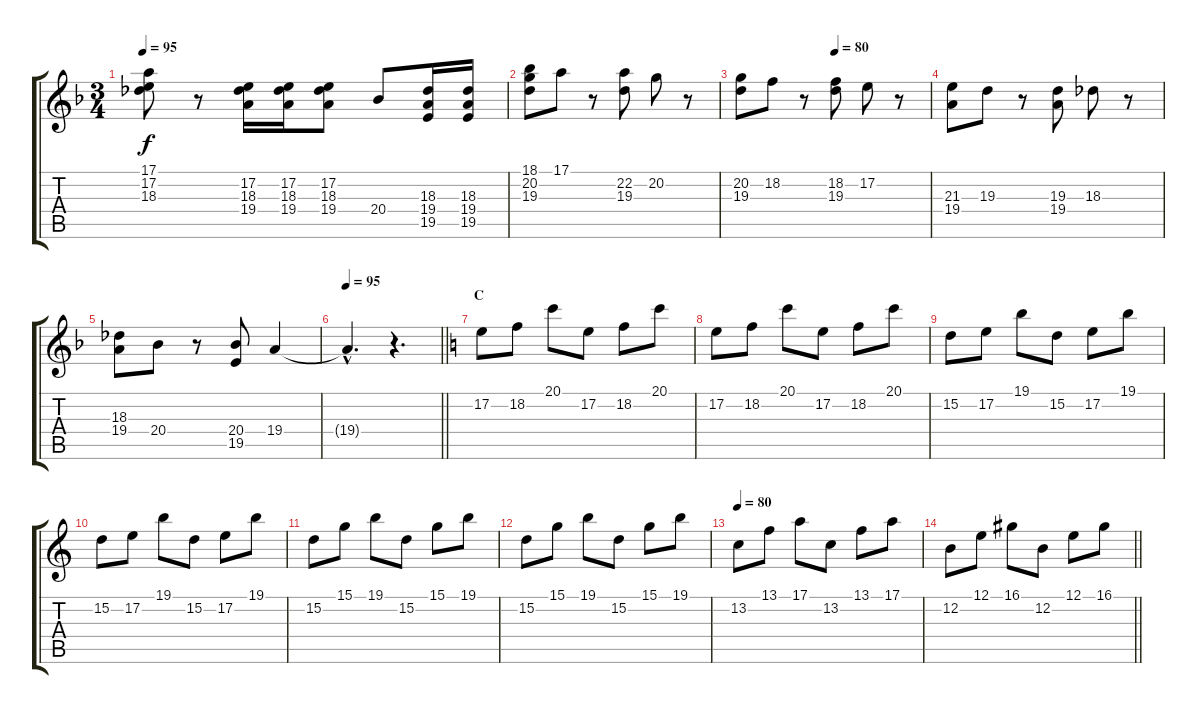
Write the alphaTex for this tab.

\track "" {instrument acousticgrandpiano}
\staff {score tabs}
\tuning (E4 B3 G3 D3 A2 E2) {hide}
\ts (3 4)
\tempo 95
\clef g2
\ks dminor
(17.1 17.2 18.3).8{dy f} r.8 (17.2 18.3 19.4).16 (17.2 18.3 19.4).16 (17.2 18.3 19.4).8 20.4.8 (18.3 19.4 19.5).16 (18.3 19.4 19.5).16 |
(18.1 20.2 19.3).8 17.1.8 r.8 (22.2 19.3).8 20.2.8 r.8 |
\tempo (80 0.5)
(20.2 19.3).8 18.2.8 r.8 (18.2 19.3).8 17.2.8 r.8 |
(21.3 19.4).8 19.3.8 r.8 (19.3 19.4).8 18.3.8 r.8 |
(18.3 19.4).8 20.4.8 r.8 (20.4 19.5).8 19.4.4 |
\tempo 95
\barLineRight lightlight
19.4{hac t}.4{d} r.4{d} |
\section ("" "C")
\ks aminor
17.2.8 18.2.8 20.1.8 17.2.8 18.2.8 20.1.8 |
17.2.8 18.2.8 20.1.8 17.2.8 18.2.8 20.1.8 |
15.2.8 17.2.8 19.1.8 15.2.8 17.2.8 19.1.8 |
15.2.8 17.2.8 19.1.8 15.2.8 17.2.8 19.1.8 |
15.2.8 15.1.8 19.1.8 15.2.8 15.1.8 19.1.8 |
15.2.8 15.1.8 19.1.8 15.2.8 15.1.8 19.1.8 |
\tempo 80
13.2.8 13.1.8 17.1.8 13.2.8 13.1.8 17.1.8 |
\barLineRight lightlight
12.2.8 12.1.8 16.1.8 12.2.8 12.1.8 16.1.8
